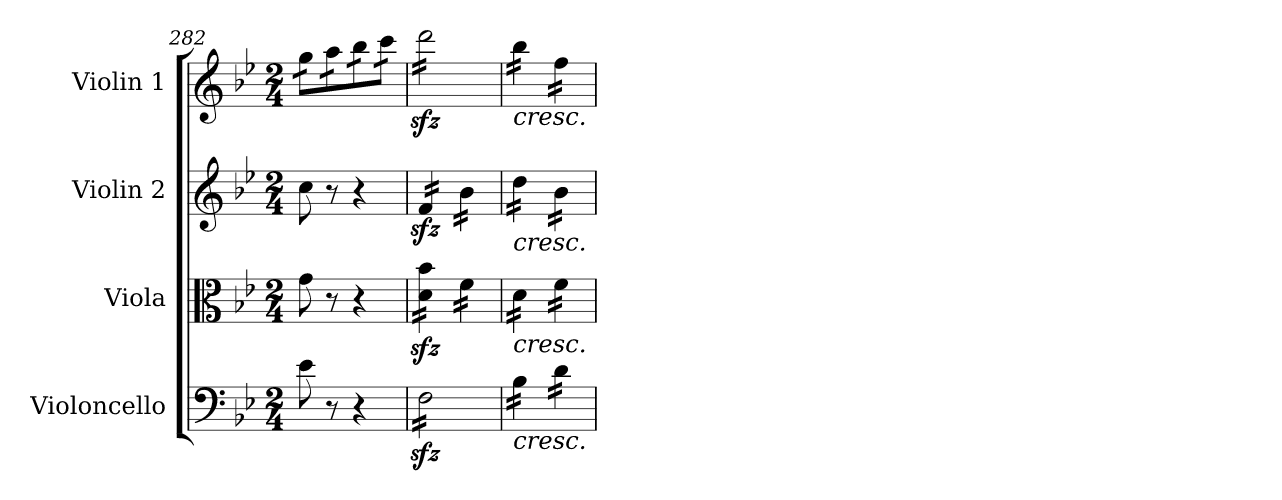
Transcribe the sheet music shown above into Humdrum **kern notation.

**kern	**kern	**kern	**kern
*part4	*part3	*part2	*part1
*staff4	*staff3	*staff2	*staff1
*I"Violoncello	*I"Viola	*I"Violin 2	*I"Violin 1
*I'Vc	*I'Vla	*I'Vln	*I'Vln
*clefF4	*clefC3	*clefG2	*clefG2
*k[b-e-]	*k[b-e-]	*k[b-e-]	*k[b-e-]
*M2/4	*M2/4	*M2/4	*M2/4
=282	=282	=282	=282
*	*	*	*tremolo
8e-\	8g\	8cc\	16gg\LL
.	.	.	16gg\
8r	8r	8r	16aa\
.	.	.	16aa\
4r	4r	4r	16bb-\
.	.	.	16bb-\
.	.	.	16ccc\
.	.	.	16ccc\JJ
=283	=283	=283	=283
*tremolo	*	*	*
*	*tremolo	*	*
*	*	*tremolo	*
16Fzz<\LL	16d\zz< 16b-\zz<LL	16fzz</LL	16dddzz<\LL
16Fzz<\	16d\zz< 16b-\zz<	16fzz</	16dddzz<\
16Fzz<\	16d\zz< 16b-\zz<	16fzz</	16dddzz<\
16Fzz<\	16d\zz< 16b-\zz<JJ	16fzz</JJ	16dddzz<\
16Fzz<\	16f\LL	16b-\LL	16dddzz<\
16Fzz<\	16f\	16b-\	16dddzz<\
16Fzz<\	16f\	16b-\	16dddzz<\
16Fzz<\JJ	16f\JJ	16b-\JJ	16dddzz<\JJ
!!LO:PB:g=z
=284	=284	=284	=284
!	!	!	!LO:TX:b:i:t=cresc.
!	!	!LO:TX:b:i:t=cresc.	!
!	!LO:TX:b:i:t=cresc.	!	!
!LO:TX:b:i:t=cresc.	!	!	!
16B-\LL	16d\LL	16dd\LL	16bb-\LL
16B-\	16d\	16dd\	16bb-\
16B-\	16d\	16dd\	16bb-\
16B-\JJ	16d\JJ	16dd\JJ	16bb-\JJ
16d\LL	16f\LL	16b-\LL	16ff\LL
16d\	16f\	16b-\	16ff\
16d\	16f\	16b-\	16ff\
16d\JJ	16f\JJ	16b-\JJ	16ff\JJ
*	*	*	*Xtremolo
*	*	*Xtremolo	*
*	*Xtremolo	*	*
*Xtremolo	*	*	*
=	=	=	=
*-	*-	*-	*-
